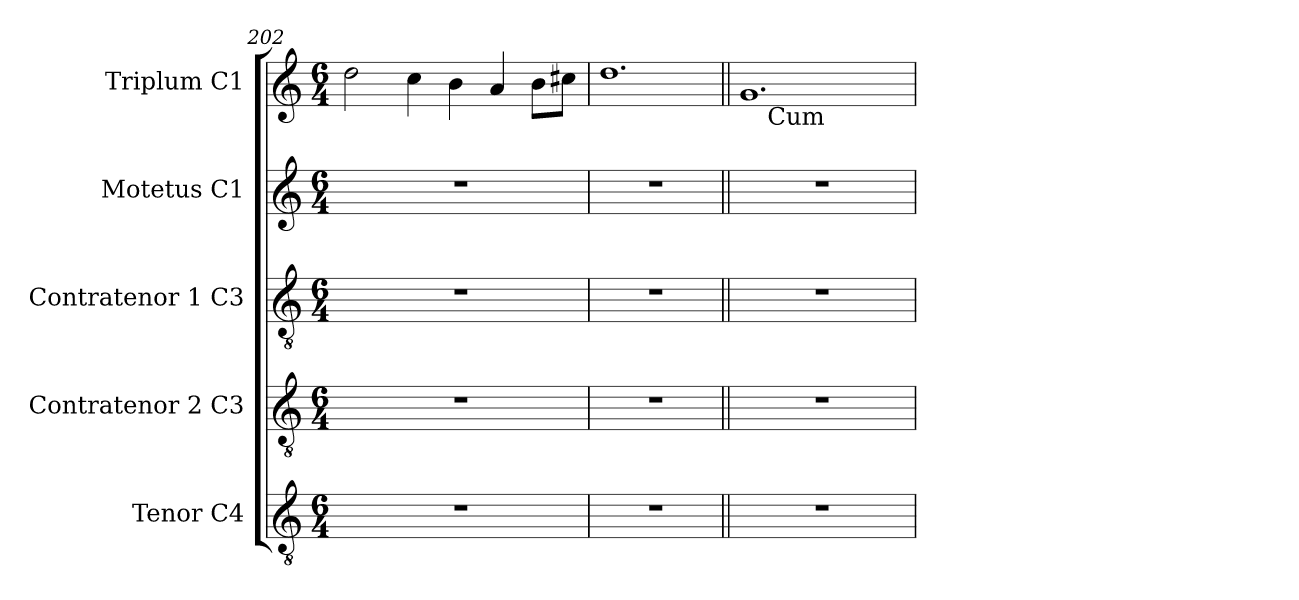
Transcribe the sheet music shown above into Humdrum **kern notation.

**kern	**kern	**kern	**kern	**kern	**text
*part5	*part4	*part3	*part2	*part1	*part1
*staff5	*staff4	*staff3	*staff2	*staff1	*staff1
*I"Tenor  C4	*I"Contratenor 2  C3	*I"Contratenor 1  C3	*I"Motetus  C1	*I"Triplum  C1	*
*I'T	*I'Ct2	*I'Ct1	*I'Mot	*I'Tr	*
*clefGv2	*clefGv2	*clefGv2	*clefG2	*clefG2	*
*k[]	*k[]	*k[]	*k[]	*k[]	*
*C:	*C:	*C:	*C:	*C:	*
*M6/4	*M6/4	*M6/4	*M6/4	*M6/4	*
=202	=202	=202	=202	=202	=202
!	!	!	!	!	!LO:LY:b:cj
1.r	1.r	1.r	1.r	2dd\	.
!	!	!	!	!	!LO:LY:b:cj
.	.	.	.	4cc\	.
!	!	!	!	!	!LO:LY:b:cj
.	.	.	.	4b\	.
!	!	!	!	!	!LO:LY:b:cj
.	.	.	.	4a/	.
!	!	!	!	!	!LO:LY:b:cj
.	.	.	.	8b\L	.
!	!	!	!	!	!LO:LY:b:cj
.	.	.	.	8cc#\J	.
=203	=203	=203	=203	=203	=203
!	!	!	!	!	!LO:LY:b:cj
1.r	1.r	1.r	1.r	1.dd	.
=204||	=204||	=204||	=204||	=204||	=204||
!	!	!	!	!	!LO:LY:b:cj
*	*	*	*	*^	*
1.r	1.r	1.r	1.r	1.g	8ryy	.
!	!	!	!	!	!LO:TX:b:t=Cum	!
.	.	.	.	.	1ryy	.
.	.	.	.	.	4.ryy	.
*	*	*	*	*v	*v	*
=	=	=	=	=	=
*-	*-	*-	*-	*-	*-
